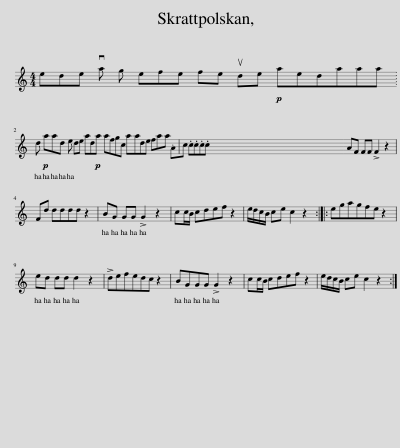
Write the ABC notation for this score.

X:1
L:1/8
M:4/4
I:linebreak $
K:C
V:1 treble
V:1
 ede va g efe fe ude!p! aedaaa |$ d!p! aad e de ad!p!a afgc aade faa .Ac .c.c.c.c | AF FF !>!F2 z2 |$ Fd dddd z2 | BG GG !>!G2 z2 | %5
 cc/B/ cdef z2 | e/d/c/B/ ce c2 z2 :: egagfe z2 |$ ed dd d2 z2 | !>!defedc z2 | %10
 BGGG !>!G2 z2 | cc/B/ cdef z2 | e/d/c/B/ ce c2 z2 :| %13
